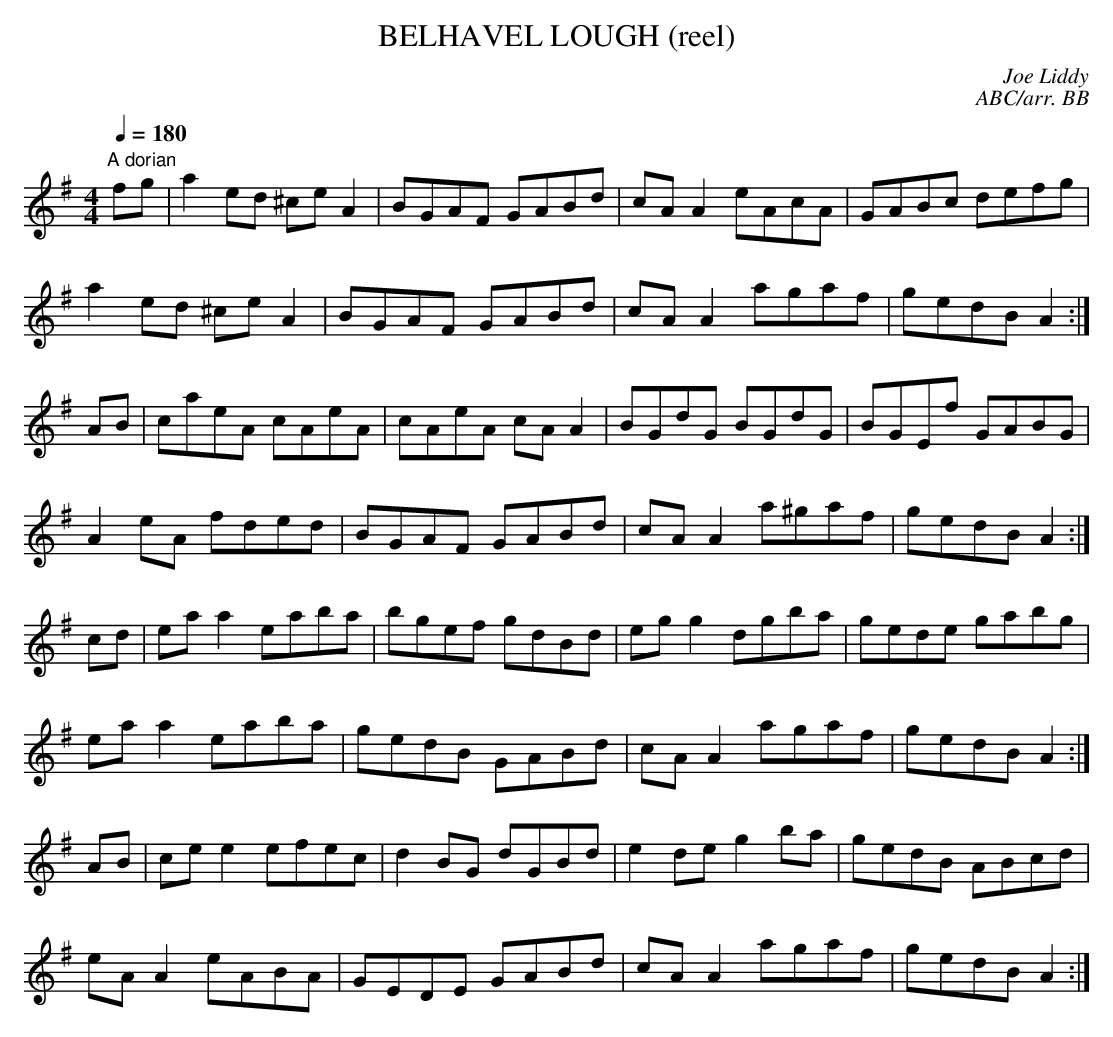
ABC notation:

X:1
T:BELHAVEL LOUGH (reel)
C:Joe Liddy
C:ABC/arr. BB
Q:1/4=180
L:1/8
M:4/4
K:G
"A dorian"
fg|a2ed ^ce A2|BGAF GABd|cA A2 eAcA|GABc defg |
a2 ed ^ce A2|BGAF GABd|cA A2 agaf|gedB A2 :|
AB|caeA cAeA|cAeA cA A2|BGdG BGdG|BGEf GABG |
A2 eA fded|BGAF GABd|cA A2 a^gaf|gedB A2 :|
cd|ea a2 eaba|bgef gdBd|eg g2 dgba|gede gabg |
ea a2 eaba|gedB GABd|cA A2 agaf|gedB A2 :|
AB|ce e2 efec|d2 BG dGBd|e2 de g2 ba|gedB ABcd |
eA A2 eABA|GEDE GABd|cA A2 agaf|gedB A2 :|
